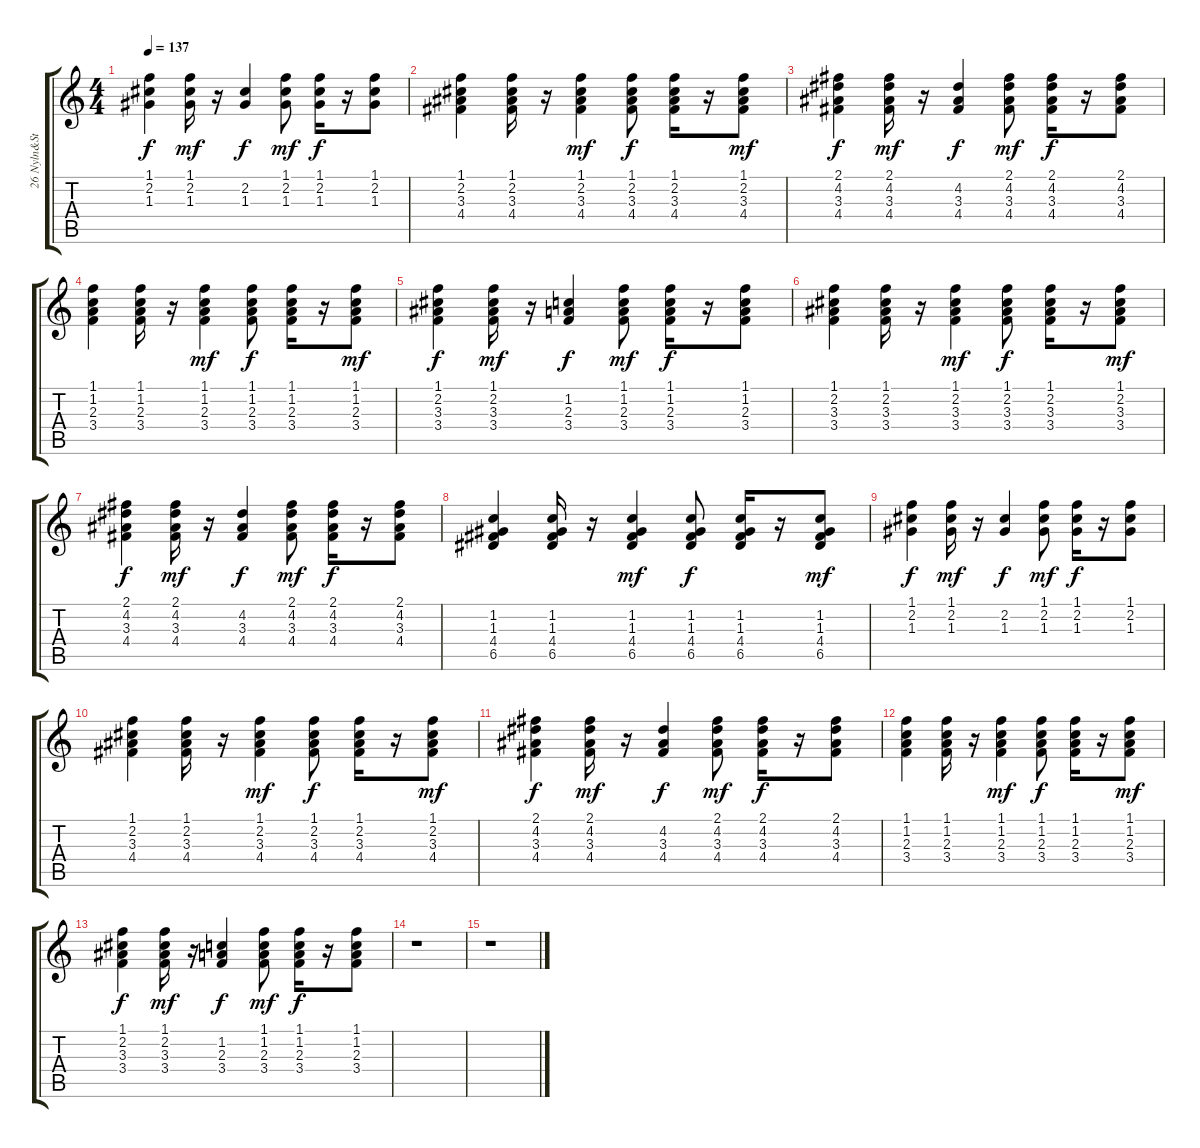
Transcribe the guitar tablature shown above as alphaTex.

\track ("26 Nyln&Stl" "26 Nyln&St") {instrument acousticguitarsteel}
\staff {score tabs}
\tuning (E4 B3 G3 D3 A2 E2) {hide}
\ts (4 4)
\tempo 137
\clef g2
\ks c
(1.1 2.2 1.3).4{dy f} (1.1 2.2 1.3).16{dy mf} r.16 (2.2 1.3).4{dy f} (1.1 2.2 1.3).8{dy mf} (1.1 2.2 1.3).16{dy f} r.16 (1.1 2.2 1.3).8 |
(1.1 2.2 3.3 4.4).4 (1.1 2.2 3.3 4.4).16 r.16 (1.1 2.2 3.3 4.4).4{dy mf} (1.1 2.2 3.3 4.4).8{dy f} (1.1 2.2 3.3 4.4).16 r.16 (1.1 2.2 3.3 4.4).8{dy mf} |
(2.1 4.2 3.3 4.4).4{dy f} (2.1 4.2 3.3 4.4).16{dy mf} r.16 (4.2 3.3 4.4).4{dy f} (2.1 4.2 3.3 4.4).8{dy mf} (2.1 4.2 3.3 4.4).16{dy f} r.16 (2.1 4.2 3.3 4.4).8 |
(1.1 1.2 2.3 3.4).4 (1.1 1.2 2.3 3.4).16 r.16 (1.1 1.2 2.3 3.4).4{dy mf} (1.1 1.2 2.3 3.4).8{dy f} (1.1 1.2 2.3 3.4).16 r.16 (1.1 1.2 2.3 3.4).8{dy mf} |
(1.1 2.2 3.3 3.4).4{dy f} (1.1 2.2 3.3 3.4).16{dy mf} r.16 (1.2 2.3 3.4).4{dy f} (1.1 1.2 2.3 3.4).8{dy mf} (1.1 1.2 2.3 3.4).16{dy f} r.16 (1.1 1.2 2.3 3.4).8 |
(1.1 2.2 3.3 3.4).4 (1.1 2.2 3.3 3.4).16 r.16 (1.1 2.2 3.3 3.4).4{dy mf} (1.1 2.2 3.3 3.4).8{dy f} (1.1 2.2 3.3 3.4).16 r.16 (1.1 2.2 3.3 3.4).8{dy mf} |
(2.1 4.2 3.3 4.4).4{dy f} (2.1 4.2 3.3 4.4).16{dy mf} r.16 (4.2 3.3 4.4).4{dy f} (2.1 4.2 3.3 4.4).8{dy mf} (2.1 4.2 3.3 4.4).16{dy f} r.16 (2.1 4.2 3.3 4.4).8 |
(1.2 1.3 4.4 6.5).4 (1.2 1.3 4.4 6.5).16 r.16 (1.2 1.3 4.4 6.5).4{dy mf} (1.2 1.3 4.4 6.5).8{dy f} (1.2 1.3 4.4 6.5).16 r.16 (1.2 1.3 4.4 6.5).8{dy mf} |
(1.1 2.2 1.3).4{dy f} (1.1 2.2 1.3).16{dy mf} r.16 (2.2 1.3).4{dy f} (1.1 2.2 1.3).8{dy mf} (1.1 2.2 1.3).16{dy f} r.16 (1.1 2.2 1.3).8 |
(1.1 2.2 3.3 4.4).4 (1.1 2.2 3.3 4.4).16 r.16 (1.1 2.2 3.3 4.4).4{dy mf} (1.1 2.2 3.3 4.4).8{dy f} (1.1 2.2 3.3 4.4).16 r.16 (1.1 2.2 3.3 4.4).8{dy mf} |
(2.1 4.2 3.3 4.4).4{dy f} (2.1 4.2 3.3 4.4).16{dy mf} r.16 (4.2 3.3 4.4).4{dy f} (2.1 4.2 3.3 4.4).8{dy mf} (2.1 4.2 3.3 4.4).16{dy f} r.16 (2.1 4.2 3.3 4.4).8 |
(1.1 1.2 2.3 3.4).4 (1.1 1.2 2.3 3.4).16 r.16 (1.1 1.2 2.3 3.4).4{dy mf} (1.1 1.2 2.3 3.4).8{dy f} (1.1 1.2 2.3 3.4).16 r.16 (1.1 1.2 2.3 3.4).8{dy mf} |
(1.1 2.2 3.3 3.4).4{dy f} (1.1 2.2 3.3 3.4).16{dy mf} r.16 (1.2 2.3 3.4).4{dy f} (1.1 1.2 2.3 3.4).8{dy mf} (1.1 1.2 2.3 3.4).16{dy f} r.16 (1.1 1.2 2.3 3.4).8 |
r.1 |
r.1
